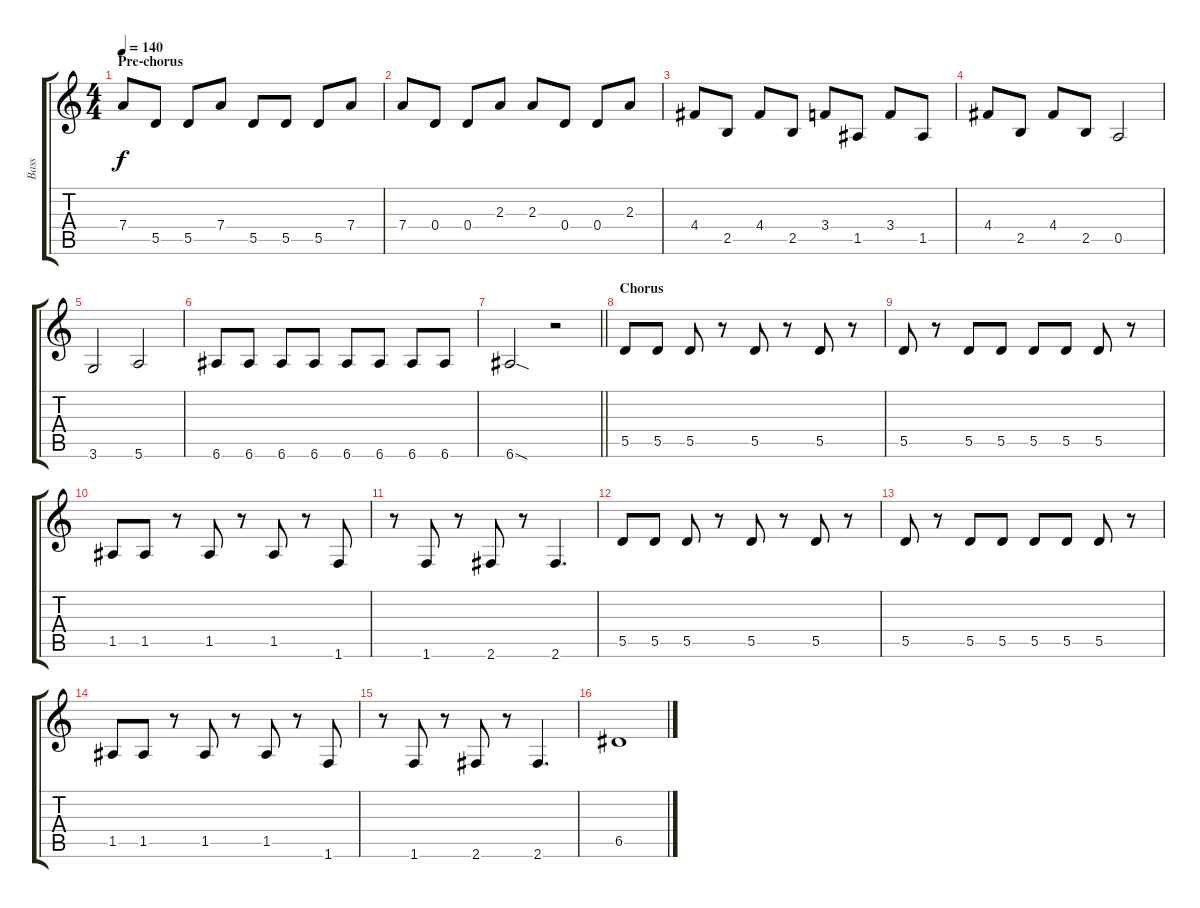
\track ("Bass" "Bass") {instrument electricbasspick}
\staff {score tabs}
\tuning (E4 B3 G3 D3 A2 E2) {hide}
\ts (4 4)
\section ("" "Pre-chorus")
\tempo 140
\clef g2
\ks c
7.4.8{dy f} 5.5.8 5.5.8 7.4.8 5.5.8 5.5.8 5.5.8 7.4.8 |
7.4.8 0.4.8 0.4.8 2.3.8 2.3.8 0.4.8 0.4.8 2.3.8 |
4.4.8 2.5.8 4.4.8 2.5.8 3.4.8 1.5.8 3.4.8 1.5.8 |
4.4.8 2.5.8 4.4.8 2.5.8 0.5.2 |
3.6.2 5.6.2 |
6.6.8 6.6.8 6.6.8 6.6.8 6.6.8 6.6.8 6.6.8 6.6.8 |
\barLineRight lightlight
6.6{sod}.2 r.2 |
\section ("" "Chorus")
5.5.8 5.5.8 5.5.8 r.8 5.5.8 r.8 5.5.8 r.8 |
5.5.8 r.8 5.5.8 5.5.8 5.5.8 5.5.8 5.5.8 r.8 |
1.5.8 1.5.8 r.8 1.5.8 r.8 1.5.8 r.8 1.6.8 |
r.8 1.6.8 r.8 2.6.8 r.8 2.6.4{d} |
5.5.8 5.5.8 5.5.8 r.8 5.5.8 r.8 5.5.8 r.8 |
5.5.8 r.8 5.5.8 5.5.8 5.5.8 5.5.8 5.5.8 r.8 |
1.5.8 1.5.8 r.8 1.5.8 r.8 1.5.8 r.8 1.6.8 |
r.8 1.6.8 r.8 2.6.8 r.8 2.6.4{d} |
6.5.1
